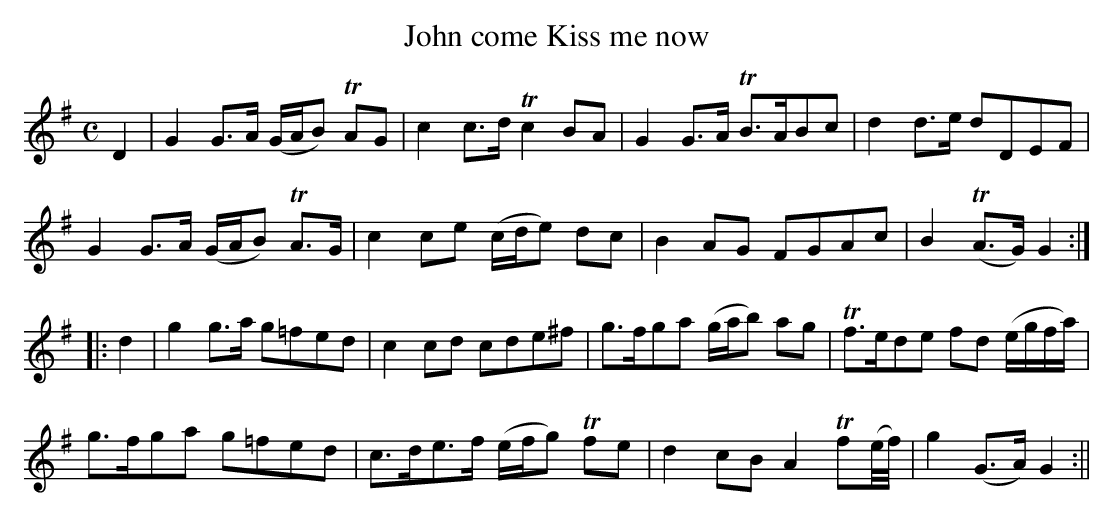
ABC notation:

X:1
T:John come Kiss me now
M:C
L:1/8
K:G
D2|G2 G>A (G/A/B) TAG|c2 c>d Tc2 BA|G2 G>A TB>ABc|d2 d>e dDEF|
G2 G>A (G/A/B) TA>G|c2 ce (c/d/e) dc|B2 AG FGAc|B2 T(A>G) G2:|
|:d2|g2 g>a g=fed|c2 cd cde^f|g>fga (g/a/b) ag|Tf>ede fd (e/g/f/a/)|
g>fga g=fed|c>de>f (e/f/g) Tfe|d2 cB A2 Tf(e/4f/4)|g2 (G>A) G2:||
